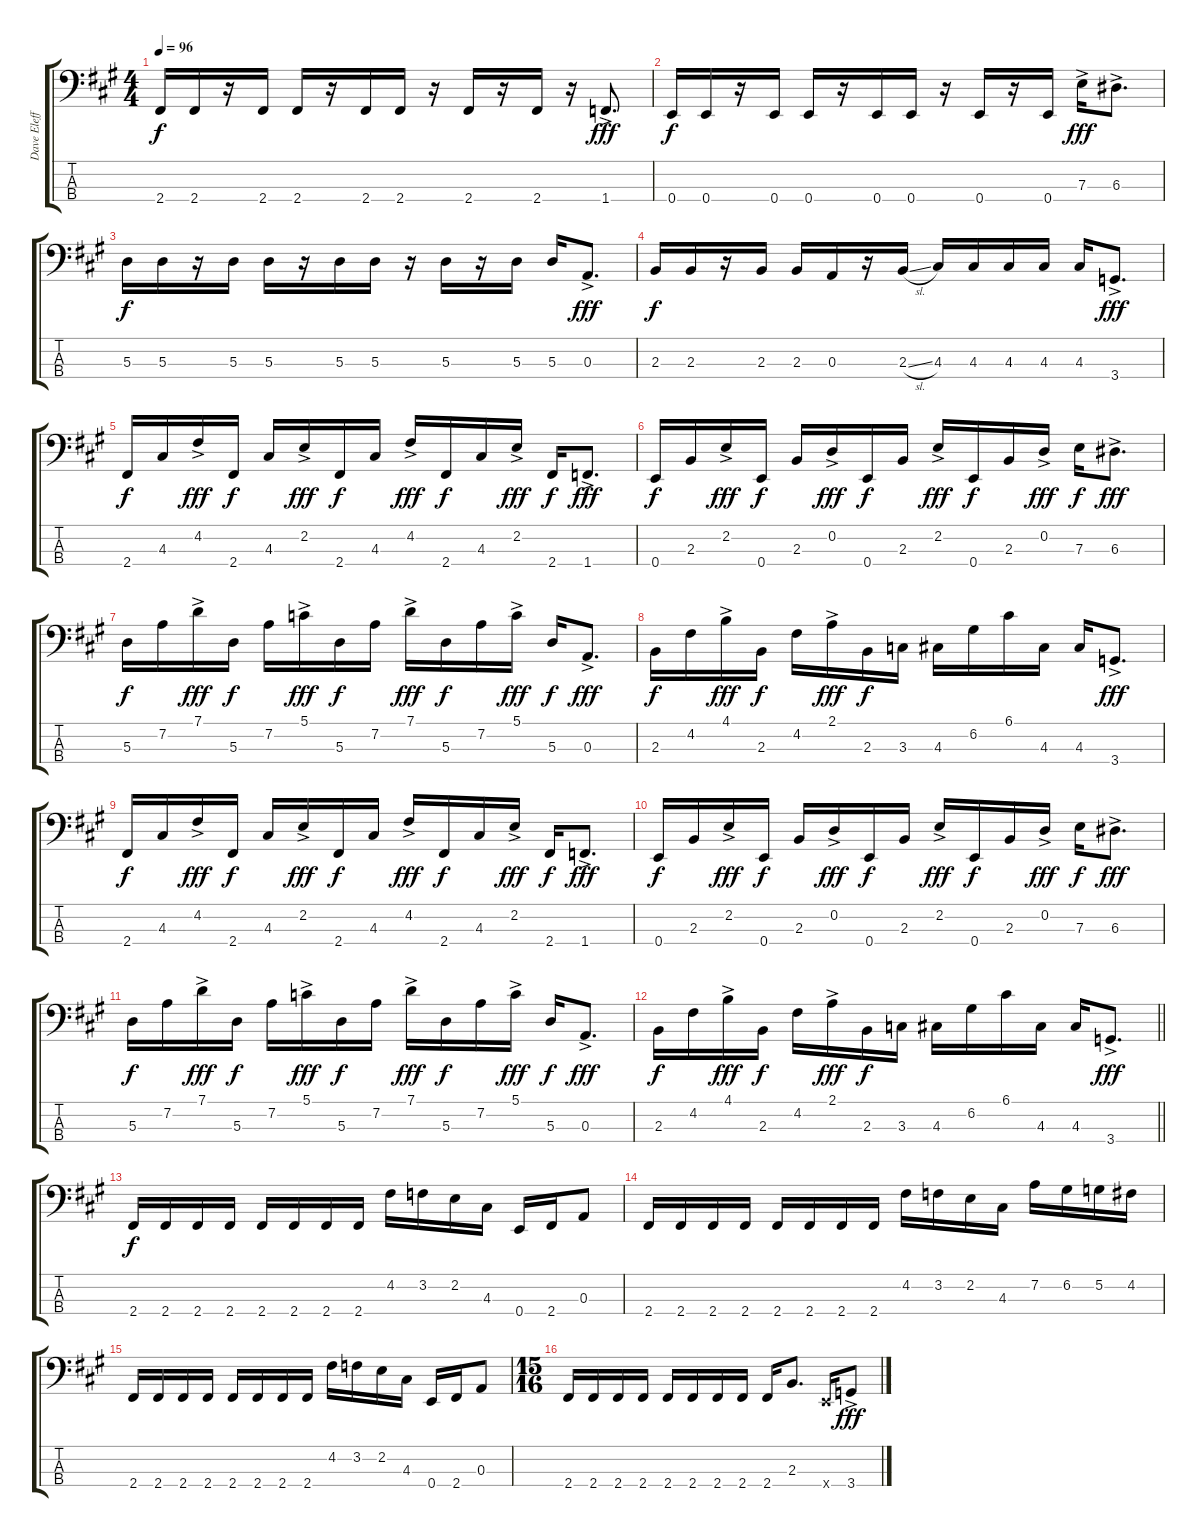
\track ("Dave Eleffson" "Dave Eleff") {instrument electricbassfinger}
\staff {score tabs}
\tuning (G2 D2 A1 E1) {hide}
\ts (4 4)
\tempo 96
\clef f4
\ks f#minor
2.4.16{dy f} 2.4.16 r.16 2.4.16 2.4.16 r.16 2.4.16 2.4.16 r.16 2.4.16 r.16 2.4.16 r.16 1.4{ac}.8{d dy fff} |
0.4.16{dy f} 0.4.16 r.16 0.4.16 0.4.16 r.16 0.4.16 0.4.16 r.16 0.4.16 r.16 0.4.16 7.3{ac}.16{dy fff} 6.3{ac}.8{d} |
5.3.16{dy f} 5.3.16 r.16 5.3.16 5.3.16 r.16 5.3.16 5.3.16 r.16 5.3.16 r.16 5.3.16 5.3.16 0.3{ac}.8{d dy fff} |
2.3.16{dy f} 2.3.16 r.16 2.3.16 2.3.16 0.3.16 r.16 2.3{sl}.16 4.3.16 4.3.16 4.3.16 4.3.16 4.3.16 3.4{ac}.8{d dy fff} |
2.4.16{dy f} 4.3.16 4.2{ac}.16{dy fff} 2.4.16{dy f} 4.3.16 2.2{ac}.16{dy fff} 2.4.16{dy f} 4.3.16 4.2{ac}.16{dy fff} 2.4.16{dy f} 4.3.16 2.2{ac}.16{dy fff} 2.4.16{dy f} 1.4{ac}.8{d dy fff} |
0.4.16{dy f} 2.3.16 2.2{ac}.16{dy fff} 0.4.16{dy f} 2.3.16 0.2{ac}.16{dy fff} 0.4.16{dy f} 2.3.16 2.2{ac}.16{dy fff} 0.4.16{dy f} 2.3.16 0.2{ac}.16{dy fff} 7.3.16{dy f} 6.3{ac}.8{d dy fff} |
5.3.16{dy f} 7.2.16 7.1{ac}.16{dy fff} 5.3.16{dy f} 7.2.16 5.1{ac}.16{dy fff} 5.3.16{dy f} 7.2.16 7.1{ac}.16{dy fff} 5.3.16{dy f} 7.2.16 5.1{ac}.16{dy fff} 5.3.16{dy f} 0.3{ac}.8{d dy fff} |
2.3.16{dy f} 4.2.16 4.1{ac}.16{dy fff} 2.3.16{dy f} 4.2.16 2.1{ac}.16{dy fff} 2.3.16{dy f} 3.3.16 4.3.16 6.2.16 6.1.16 4.3.16 4.3.16 3.4{ac}.8{d dy fff} |
2.4.16{dy f} 4.3.16 4.2{ac}.16{dy fff} 2.4.16{dy f} 4.3.16 2.2{ac}.16{dy fff} 2.4.16{dy f} 4.3.16 4.2{ac}.16{dy fff} 2.4.16{dy f} 4.3.16 2.2{ac}.16{dy fff} 2.4.16{dy f} 1.4{ac}.8{d dy fff} |
0.4.16{dy f} 2.3.16 2.2{ac}.16{dy fff} 0.4.16{dy f} 2.3.16 0.2{ac}.16{dy fff} 0.4.16{dy f} 2.3.16 2.2{ac}.16{dy fff} 0.4.16{dy f} 2.3.16 0.2{ac}.16{dy fff} 7.3.16{dy f} 6.3{ac}.8{d dy fff} |
5.3.16{dy f} 7.2.16 7.1{ac}.16{dy fff} 5.3.16{dy f} 7.2.16 5.1{ac}.16{dy fff} 5.3.16{dy f} 7.2.16 7.1{ac}.16{dy fff} 5.3.16{dy f} 7.2.16 5.1{ac}.16{dy fff} 5.3.16{dy f} 0.3{ac}.8{d dy fff} |
\barLineRight lightlight
2.3.16{dy f} 4.2.16 4.1{ac}.16{dy fff} 2.3.16{dy f} 4.2.16 2.1{ac}.16{dy fff} 2.3.16{dy f} 3.3.16 4.3.16 6.2.16 6.1.16 4.3.16 4.3.16 3.4{ac}.8{d dy fff} |
2.4.16{dy f} 2.4.16 2.4.16 2.4.16 2.4.16 2.4.16 2.4.16 2.4.16 4.2.16 3.2.16 2.2.16 4.3.16 0.4.16 2.4.16 0.3.8 |
2.4.16 2.4.16 2.4.16 2.4.16 2.4.16 2.4.16 2.4.16 2.4.16 4.2.16 3.2.16 2.2.16 4.3.16 7.2.16 6.2.16 5.2.16 4.2.16 |
2.4.16 2.4.16 2.4.16 2.4.16 2.4.16 2.4.16 2.4.16 2.4.16 4.2.16 3.2.16 2.2.16 4.3.16 0.4.16 2.4.16 0.3.8 |
\ts (15 16)
2.4.16 2.4.16 2.4.16 2.4.16 2.4.16 2.4.16 2.4.16 2.4.16 2.4.16 2.3.8{d} 0.4{x}.16 3.4{ac}.8{dy fff}
